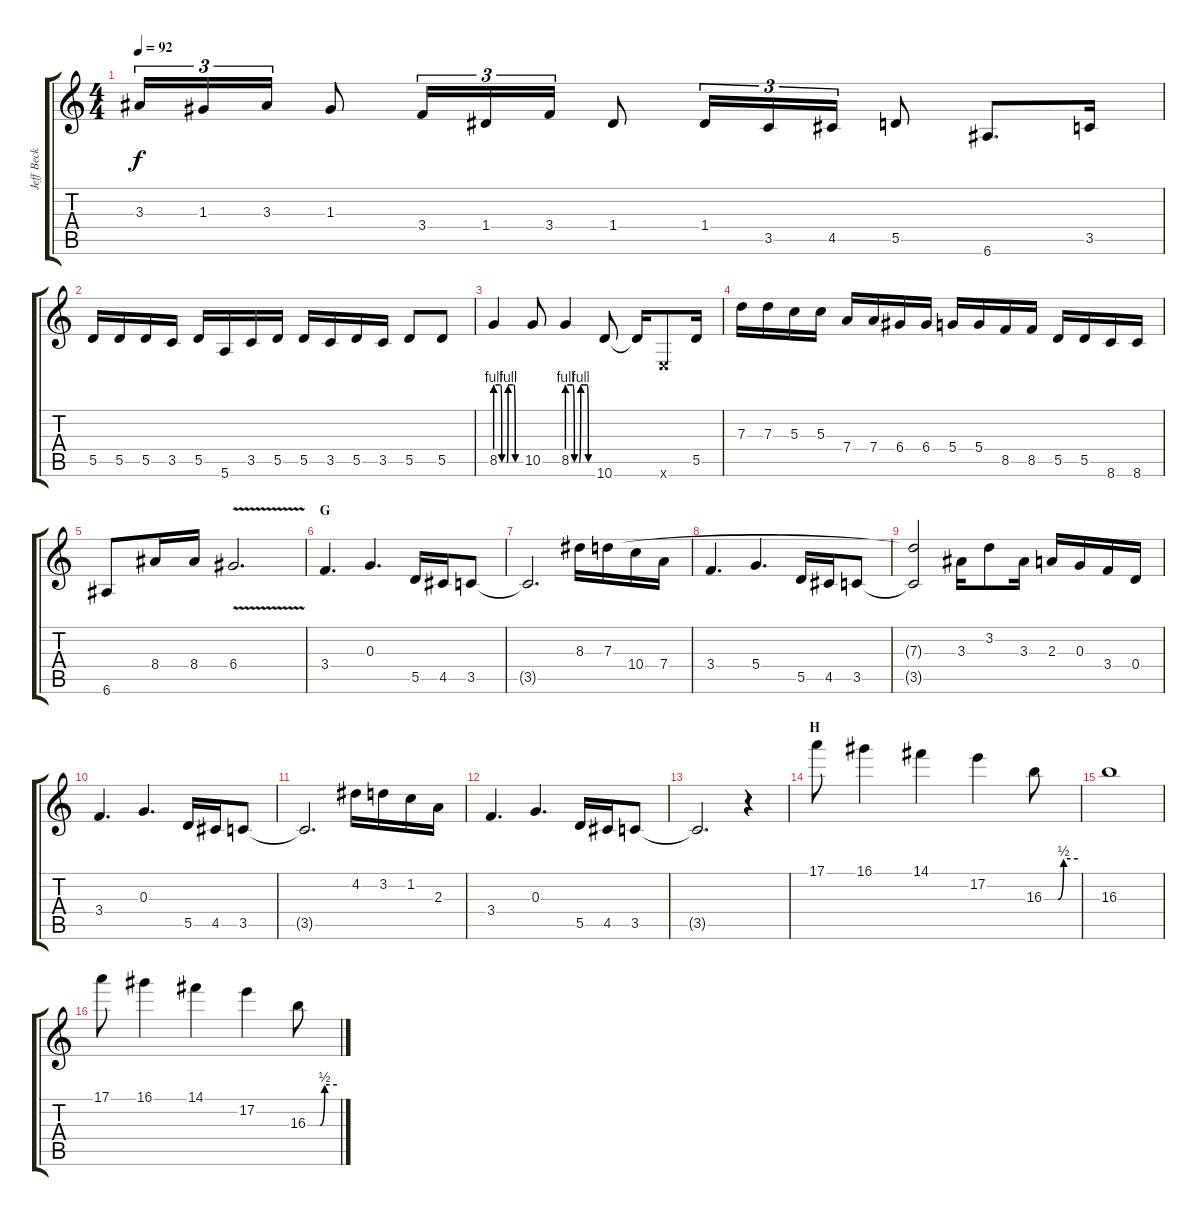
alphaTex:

\track ("Jeff Beck" "Jeff Beck") {instrument overdrivenguitar}
\staff {score tabs}
\tuning (E4 B3 G3 D3 A2 E2) {hide}
\ts (4 4)
\tempo 92
\clef g2
\ks c
3.3.16{tu (3 2) dy f} 1.3.16{tu (3 2)} 3.3.16{tu (3 2)} 1.3.8 3.4.16{tu (3 2)} 1.4.16{tu (3 2)} 3.4.16{tu (3 2)} 1.4.8 1.4.16{tu (3 2)} 3.5.16{tu (3 2)} 4.5.16{tu (3 2)} 5.5.8 6.6.8{d} 3.5.16 |
5.5.16 5.5.16 5.5.16 3.5.16 5.5.16 5.6.16 3.5.16 5.5.16 5.5.16 3.5.16 5.5.16 3.5.16 5.5.8 5.5.8 |
8.5{be (custom 0 4 10 4 12 4 15 0 20 0 25 0 28 0 30 4 35 4 40 4 43 4 47 0 50 0 55 0 60 0)}.4 10.5.8 8.5{be (custom 0 4 13 4 17 0 28 0 32 4 47 4 50 0 60 0)}.4 10.6.8 10.6{t}.16 0.6{x}.8 5.5.16 |
7.3.16 7.3.16 5.3.16 5.3.16 7.4.16 7.4.16 6.4.16 6.4.16 5.4.16 5.4.16 8.5.16 8.5.16 5.5.16 5.5.16 8.6.16 8.6.16 |
6.6.8 8.4.16 8.4.16 6.4{v}.2{d} |
\section ("" "G")
3.4.4{d instrument overdrivenguitar} 0.3.4{d} 5.5.16 4.5.16 3.5.8 |
3.5{t}.2{d} 8.3.16 7.3.16 10.4.16 7.4.16 |
3.4.4{d} 5.4.4{d} 5.5.16 4.5.16 3.5.8 |
(7.3{t} 3.5{t}).2 3.3.16 3.2.8 3.3.16 2.3.16 0.3.16 3.4.16 0.4.16 |
3.4.4{d} 0.3.4{d} 5.5.16 4.5.16 3.5.8 |
3.5{t}.2{d} 4.2.16 3.2.16 1.2.16 2.3.16 |
3.4.4{d} 0.3.4{d} 5.5.16 4.5.16 3.5.8 |
3.5{t}.2{d} r.4 |
\section ("" "H")
17.1.8 16.1.4 14.1.4 17.2.4 16.3{be (custom 0 0 25 0 35 2 60 2)}.8 |
16.3.1 |
17.1.8 16.1.4 14.1.4 17.2.4 16.3{be (custom 0 0 25 0 35 2 60 2)}.8
